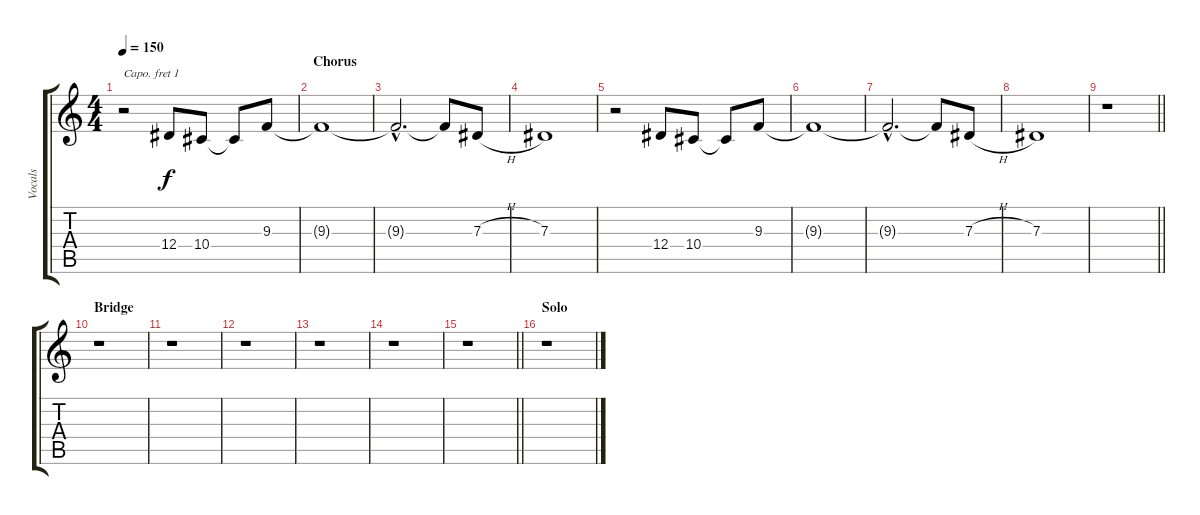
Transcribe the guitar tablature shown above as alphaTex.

\track ("Vocals" "Vocals") {instrument panflute}
\staff {score tabs}
\capo 1
\tuning (E4 B3 G3 D3 A2 E2) {hide}
\ts (4 4)
\tempo 150
\clef g2
\ks c
r.2{dy f} 12.4.8 10.4.8 10.4{t}.8 9.3.8 |
\section ("" "Chorus")
9.3{t}.1 |
9.3{hac t}.2{d} 9.3{t}.8 7.3{h}.8 |
7.3.1 |
r.2 12.4.8 10.4.8 10.4{t}.8 9.3.8 |
9.3{t}.1 |
9.3{hac t}.2{d} 9.3{t}.8 7.3{h}.8 |
7.3.1 |
\barLineRight lightlight
r.1 |
\section ("" "Bridge")
r.1 |
r.1 |
r.1 |
r.1 |
r.1 |
\barLineRight lightlight
r.1 |
\section ("" "Solo")
r.1
